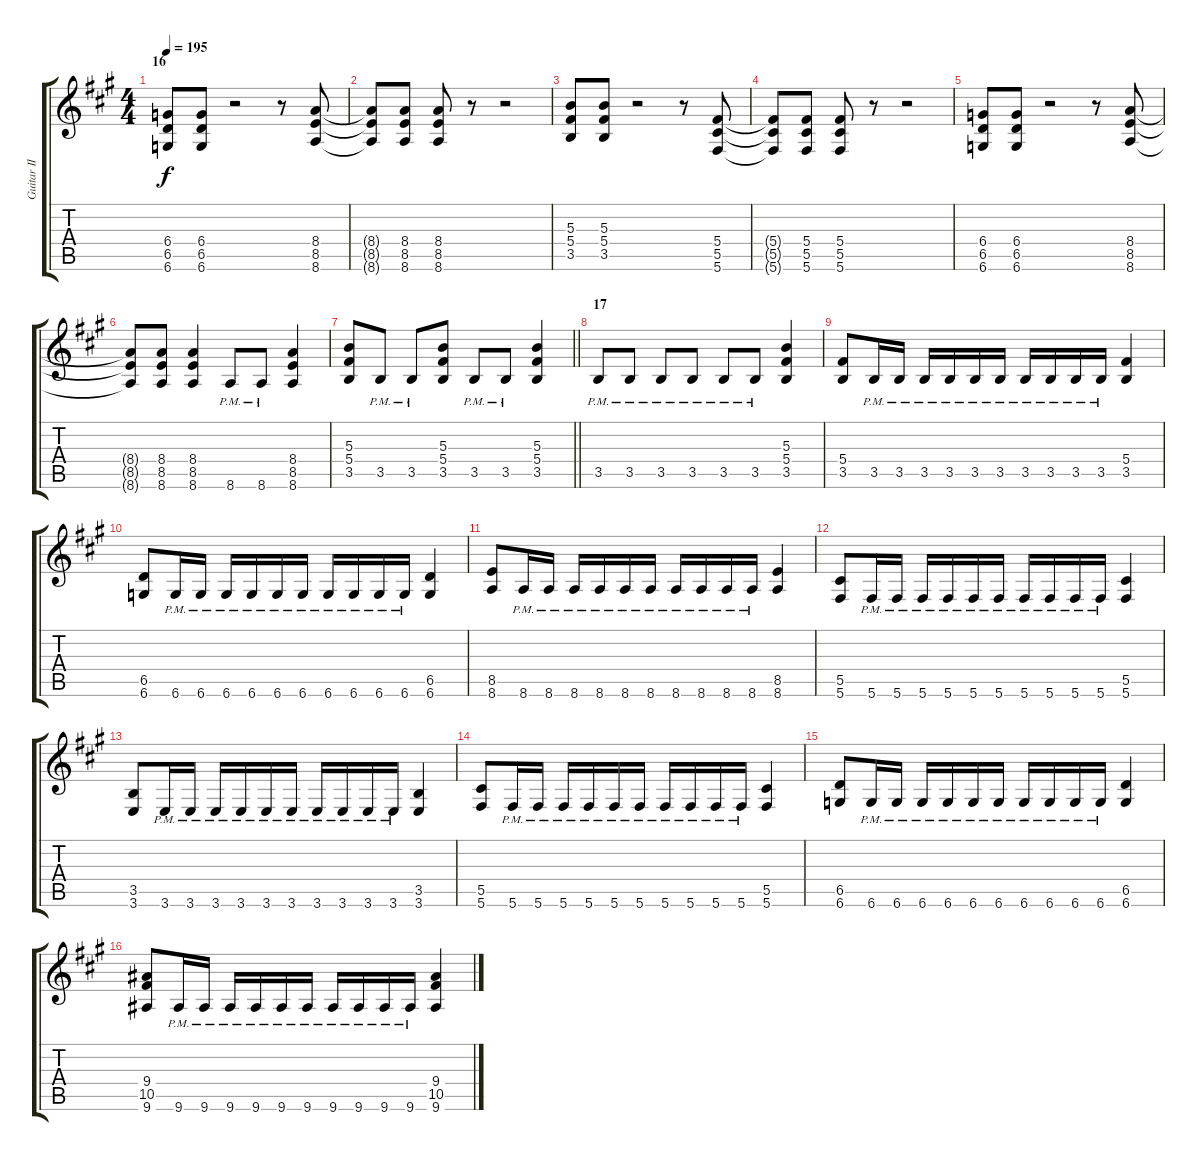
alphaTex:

\track ("Guitar II (Teru)" "Guitar II ") {instrument distortionguitar}
\staff {score tabs}
\tuning (Eb4 Bb3 Gb3 Db3 Ab2 Db2) {hide}
\ts (4 4)
\section ("" "16")
\tempo 195
\clef g2
\ks f#minor
(6.4 6.5 6.6).8{dy f volume 10} (6.4 6.5 6.6).8 r.2 r.8 (8.4 8.5 8.6).8 |
(8.4{t} 8.5{t} 8.6{t}).8 (8.4 8.5 8.6).8 (8.4 8.5 8.6).8 r.8 r.2 |
(5.3 5.4 3.5).8 (5.3 5.4 3.5).8 r.2 r.8 (5.4 5.5 5.6).8 |
(5.4{t} 5.5{t} 5.6{t}).8 (5.4 5.5 5.6).8 (5.4 5.5 5.6).8 r.8 r.2 |
(6.4 6.5 6.6).8 (6.4 6.5 6.6).8 r.2 r.8 (8.4 8.5 8.6).8 |
(8.4{t} 8.5{t} 8.6{t}).8 (8.4 8.5 8.6).8 (8.4 8.5 8.6).4 8.6{pm}.8 8.6{pm}.8 (8.4 8.5 8.6).4 |
\barLineRight lightlight
(5.3 5.4 3.5).8 3.5{pm}.8 3.5{pm}.8 (5.3 5.4 3.5).8 3.5{pm}.8 3.5{pm}.8 (5.3 5.4 3.5).4 |
\section ("" "17")
3.5{pm}.8 3.5{pm}.8 3.5{pm}.8 3.5{pm}.8 3.5{pm}.8 3.5{pm}.8 (5.3 5.4 3.5).4 |
(5.4 3.5).8 3.5{pm}.16 3.5{pm}.16 3.5{pm}.16 3.5{pm}.16 3.5{pm}.16 3.5{pm}.16 3.5{pm}.16 3.5{pm}.16 3.5{pm}.16 3.5{pm}.16 (5.4 3.5).4 |
(6.5 6.6).8 6.6{pm}.16 6.6{pm}.16 6.6{pm}.16 6.6{pm}.16 6.6{pm}.16 6.6{pm}.16 6.6{pm}.16 6.6{pm}.16 6.6{pm}.16 6.6{pm}.16 (6.5 6.6).4 |
(8.5 8.6).8 8.6{pm}.16 8.6{pm}.16 8.6{pm}.16 8.6{pm}.16 8.6{pm}.16 8.6{pm}.16 8.6{pm}.16 8.6{pm}.16 8.6{pm}.16 8.6{pm}.16 (8.5 8.6).4 |
(5.5 5.6).8 5.6{pm}.16 5.6{pm}.16 5.6{pm}.16 5.6{pm}.16 5.6{pm}.16 5.6{pm}.16 5.6{pm}.16 5.6{pm}.16 5.6{pm}.16 5.6{pm}.16 (5.5 5.6).4 |
(3.5 3.6).8 3.6{pm}.16 3.6{pm}.16 3.6{pm}.16 3.6{pm}.16 3.6{pm}.16 3.6{pm}.16 3.6{pm}.16 3.6{pm}.16 3.6{pm}.16 3.6{pm}.16 (3.5 3.6).4 |
(5.5 5.6).8 5.6{pm}.16 5.6{pm}.16 5.6{pm}.16 5.6{pm}.16 5.6{pm}.16 5.6{pm}.16 5.6{pm}.16 5.6{pm}.16 5.6{pm}.16 5.6{pm}.16 (5.5 5.6).4 |
(6.5 6.6).8 6.6{pm}.16 6.6{pm}.16 6.6{pm}.16 6.6{pm}.16 6.6{pm}.16 6.6{pm}.16 6.6{pm}.16 6.6{pm}.16 6.6{pm}.16 6.6{pm}.16 (6.5 6.6).4 |
(9.4 10.5 9.6).8 9.6{pm}.16 9.6{pm}.16 9.6{pm}.16 9.6{pm}.16 9.6{pm}.16 9.6{pm}.16 9.6{pm}.16 9.6{pm}.16 9.6{pm}.16 9.6{pm}.16 (9.4 10.5 9.6).4
